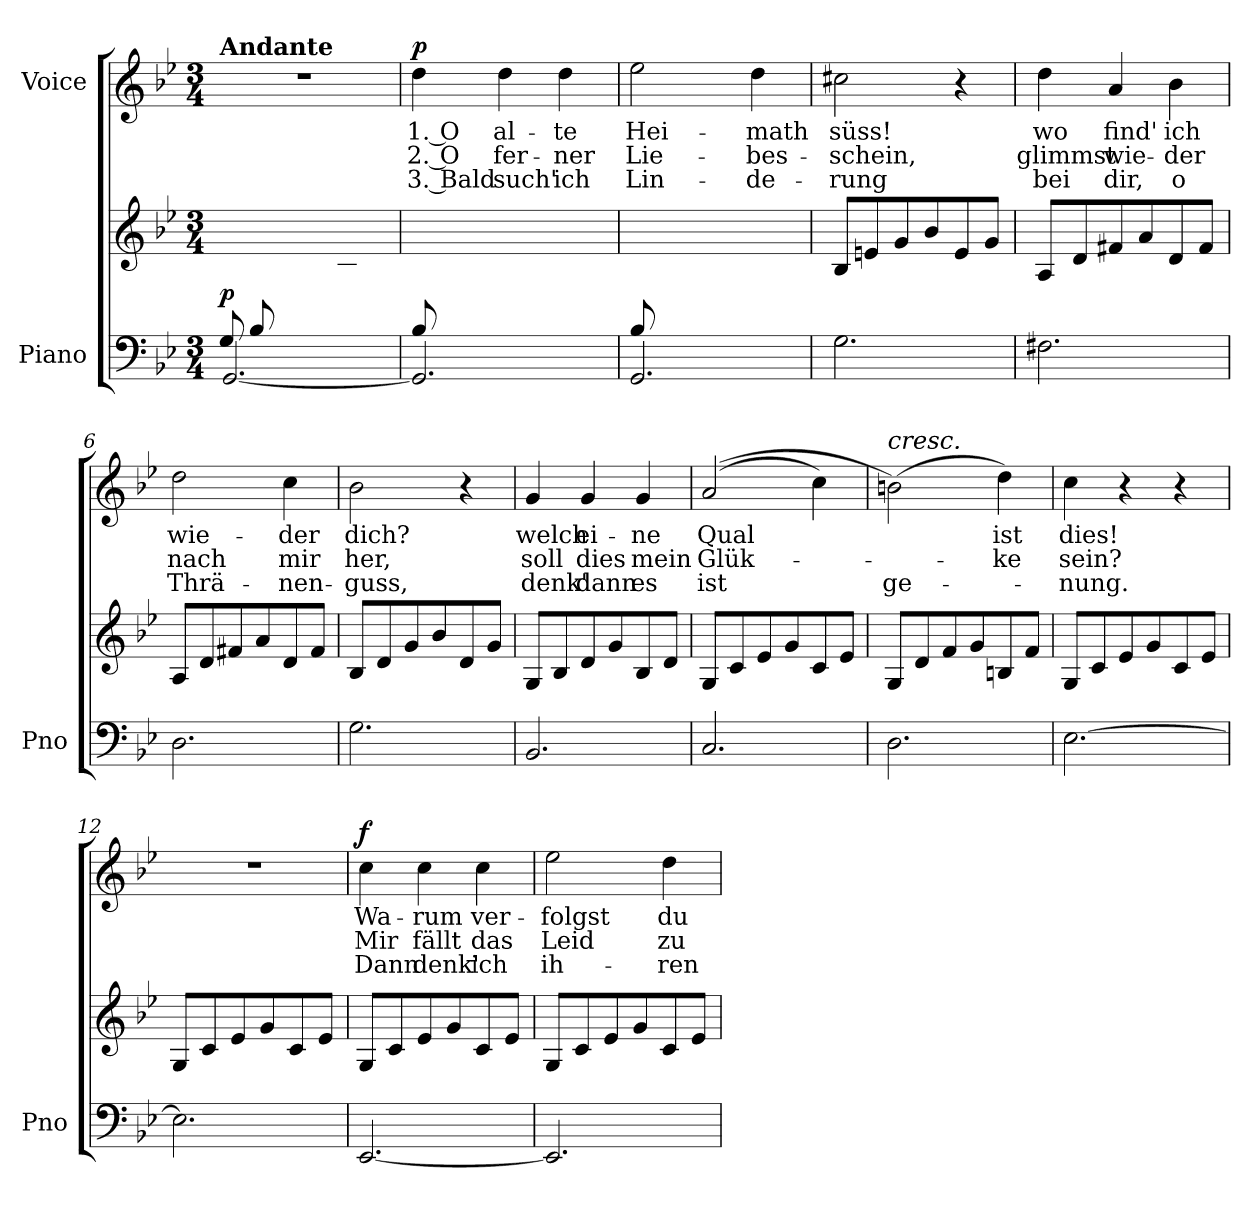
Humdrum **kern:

**kern	**kern	**dynam	**kern	**text	**text	**text	**dynam
*part2	*part2	*part2	*part1	*part1	*part1	*part1	*part1
*staff3	*staff2	*staff2/3	*staff1	*staff1	*staff1	*staff1	*staff1
*I"Piano	*	*	*I"Voice	*	*	*	*
*I'Pno	*	*	*	*	*	*	*
*clefF4	*clefG2	*	*clefG2	*	*	*	*
*k[b-e-]	*k[b-e-]	*	*k[b-e-]	*	*	*	*
*M3/4	*M3/4	*	*M3/4	*	*	*	*
=1	=1	=1	=1	=1	=1	=1	=1
*^	*	*	*	*	*	*	*
!	!	!	!	!LO:TX:a:B:t=Andante	!	!	!	!
!	!	!	!LO:DY:b	!	!	!	!	!
8G/L	[2.GG/	4ryy	p	2.r	.	.	.	.
8B-/	.	.	.	.	.	.	.	.
2ryy	.	8d\	.	.	.	.	.	.
.	.	8g\	.	.	.	.	.	.
.	.	8B-\	.	.	.	.	.	.
.	.	8d\J	.	.	.	.	.	.
=2	=2	=2	=2	=2	=2	=2	=2	=2
!	!	!	!	!	!LO:LY:b	!LO:LY:b	!LO:LY:b	!LO:DY:a
8B-/L	2.GG/]	8ryy	.	4dd\	1. O	2. O	3. Bald	p
2ryy	.	8d\	.	.	.	.	.	.
!	!	!	!	!	!LO:LY:b	!LO:LY:b	!LO:LY:b	!
.	.	8g\	.	4dd\	al-	fer-	such'	.
.	.	8b-\	.	.	.	.	.	.
!	!	!	!	!	!LO:LY:b	!LO:LY:b	!LO:LY:b	!
.	.	8d\	.	4dd\	-te	-ner	ich	.
8ryy	.	8g\J	.	.	.	.	.	.
=3	=3	=3	=3	=3	=3	=3	=3	=3
!	!	!	!	!	!LO:LY:b	!LO:LY:b	!LO:LY:b	!
8B-/L	2.GG/	8ryy	.	2ee-\	Hei-	Lie-	Lin-	.
2ryy	.	8e-\	.	.	.	.	.	.
.	.	8g\	.	.	.	.	.	.
.	.	8b-\	.	.	.	.	.	.
!	!	!	!	!	!LO:LY:b	!LO:LY:b	!LO:LY:b	!
.	.	8e-\	.	4dd\	math	-bes-	-de-	.
8ryy	.	8g\J	.	.	.	.	.	.
*v	*v	*	*	*	*	*	*	*
=4	=4	=4	=4	=4	=4	=4	=4
!	!	!	!	!LO:LY:b	!LO:LY:b	!LO:LY:b	!
2.G\	8B-/L	.	2cc#X\	süss!	-schein,	-rung	.
.	8en/	.	.	.	.	.	.
.	8g/	.	.	.	.	.	.
.	8b-/	.	.	.	.	.	.
.	8e/	.	4r	.	.	.	.
.	8g/J	.	.	.	.	.	.
=5	=5	=5	=5	=5	=5	=5	=5
!	!	!	!	!LO:LY:b	!LO:LY:b	!LO:LY:b	!
2.F#X\	8A/L	.	4dd\	wo	glimmst	bei	.
.	8d/	.	.	.	.	.	.
!	!	!	!	!LO:LY:b	!LO:LY:b	!LO:LY:b	!
.	8f#X/	.	4a/	find'	wie-	dir,	.
.	8a/	.	.	.	.	.	.
!	!	!	!	!LO:LY:b	!LO:LY:b	!LO:LY:b	!
.	8d/	.	4b-\	ich	-der	o	.
.	8f#/J	.	.	.	.	.	.
=6	=6	=6	=6	=6	=6	=6	=6
!	!	!	!	!LO:LY:b	!LO:LY:b	!LO:LY:b	!
2.D\	8A/L	.	2dd\	wie-	nach	Thrä-	.
.	8d/	.	.	.	.	.	.
.	8f#X/	.	.	.	.	.	.
.	8a/	.	.	.	.	.	.
!	!	!	!	!LO:LY:b	!LO:LY:b	!LO:LY:b	!
.	8d/	.	4cc\	der	mir	-nen-	.
.	8f#/J	.	.	.	.	.	.
=7	=7	=7	=7	=7	=7	=7	=7
!	!	!	!	!LO:LY:b	!LO:LY:b	!LO:LY:b	!
2.G\	8B-/L	.	2b-\	dich?	her,	-guss,	.
.	8d/	.	.	.	.	.	.
.	8g/	.	.	.	.	.	.
.	8b-/	.	.	.	.	.	.
.	8d/	.	4r	.	.	.	.
.	8g/J	.	.	.	.	.	.
=8	=8	=8	=8	=8	=8	=8	=8
!	!	!	!	!LO:LY:b	!LO:LY:b	!LO:LY:b	!
2.BB-/	8G/L	.	4g/	welch	soll	denk'	.
.	8B-/	.	.	.	.	.	.
!	!	!	!	!LO:LY:b	!LO:LY:b	!LO:LY:b	!
.	8d/	.	4g/	ei-	dies	dann	.
.	8g/	.	.	.	.	.	.
!	!	!	!	!LO:LY:b	!LO:LY:b	!LO:LY:b	!
.	8B-/	.	4g/	-ne	mein	es	.
.	8d/J	.	.	.	.	.	.
!!LO:LB:g=z
=9	=9	=9	=9	=9	=9	=9	=9
!	!	!	!	!LO:LY:b	!LO:LY:b	!LO:LY:b	!
2.C/	8G/L	.	(>(<2a/	Qual	Glük-	ist	.
.	8c/	.	.	.	.	.	.
.	8e-/	.	.	.	.	.	.
.	8g/	.	.	.	.	.	.
.	8c/	.	4cc\)	.	.	.	.
.	8e-/J	.	.	.	.	.	.
=10	=10	=10	=10	=10	=10	=10	=10
!	!	!	!LO:TX:a:i:t=cresc.	!	!	!	!
!	!	!	!	!	!	!LO:LY:b	!
2.D\	8G/L	.	(<2bn\)	.	.	ge-	.
.	8d/	.	.	.	.	.	.
.	8f/	.	.	.	.	.	.
.	8g/	.	.	.	.	.	.
!	!	!	!	!LO:LY:b	!LO:LY:b	!	!
.	8Bn/	.	4dd\)	ist	-ke	.	.
.	8f/J	.	.	.	.	.	.
=11	=11	=11	=11	=11	=11	=11	=11
!	!	!	!	!LO:LY:b	!LO:LY:b	!LO:LY:b	!
[2.E-\	8G/L	.	4cc\	dies!	sein?	nung.	.
.	8c/	.	.	.	.	.	.
.	8e-/	.	4r	.	.	.	.
.	8g/	.	.	.	.	.	.
.	8c/	.	4r	.	.	.	.
.	8e-/J	.	.	.	.	.	.
=12	=12	=12	=12	=12	=12	=12	=12
2.E-\]	8G/L	.	2.r	.	.	.	.
.	8c/	.	.	.	.	.	.
.	8e-/	.	.	.	.	.	.
.	8g/	.	.	.	.	.	.
.	8c/	.	.	.	.	.	.
.	8e-/J	.	.	.	.	.	.
=13	=13	=13	=13	=13	=13	=13	=13
!	!	!	!	!LO:LY:b	!LO:LY:b	!LO:LY:b	!LO:DY:a
[2.EE-/	8G/L	.	4cc\	Wa-	Mir	Dann	f
.	8c/	.	.	.	.	.	.
!	!	!	!	!LO:LY:b	!LO:LY:b	!LO:LY:b	!
.	8e-/	.	4cc\	-rum	fällt	denk'	.
.	8g/	.	.	.	.	.	.
!	!	!	!	!LO:LY:b	!LO:LY:b	!LO:LY:b	!
.	8c/	.	4cc\	ver-	das	ich	.
.	8e-/J	.	.	.	.	.	.
=14	=14	=14	=14	=14	=14	=14	=14
!	!	!	!	!LO:LY:b	!LO:LY:b	!LO:LY:b	!
2.EE-/]	8G/L	.	2ee-\	-folgst	Leid	ih-	.
.	8c/	.	.	.	.	.	.
.	8e-/	.	.	.	.	.	.
.	8g/	.	.	.	.	.	.
!	!	!	!	!LO:LY:b	!LO:LY:b	!LO:LY:b	!
.	8c/	.	4dd\	du	zu	ren	.
.	8e-/J	.	.	.	.	.	.
=	=	=	=	=	=	=	=
*-	*-	*-	*-	*-	*-	*-	*-
